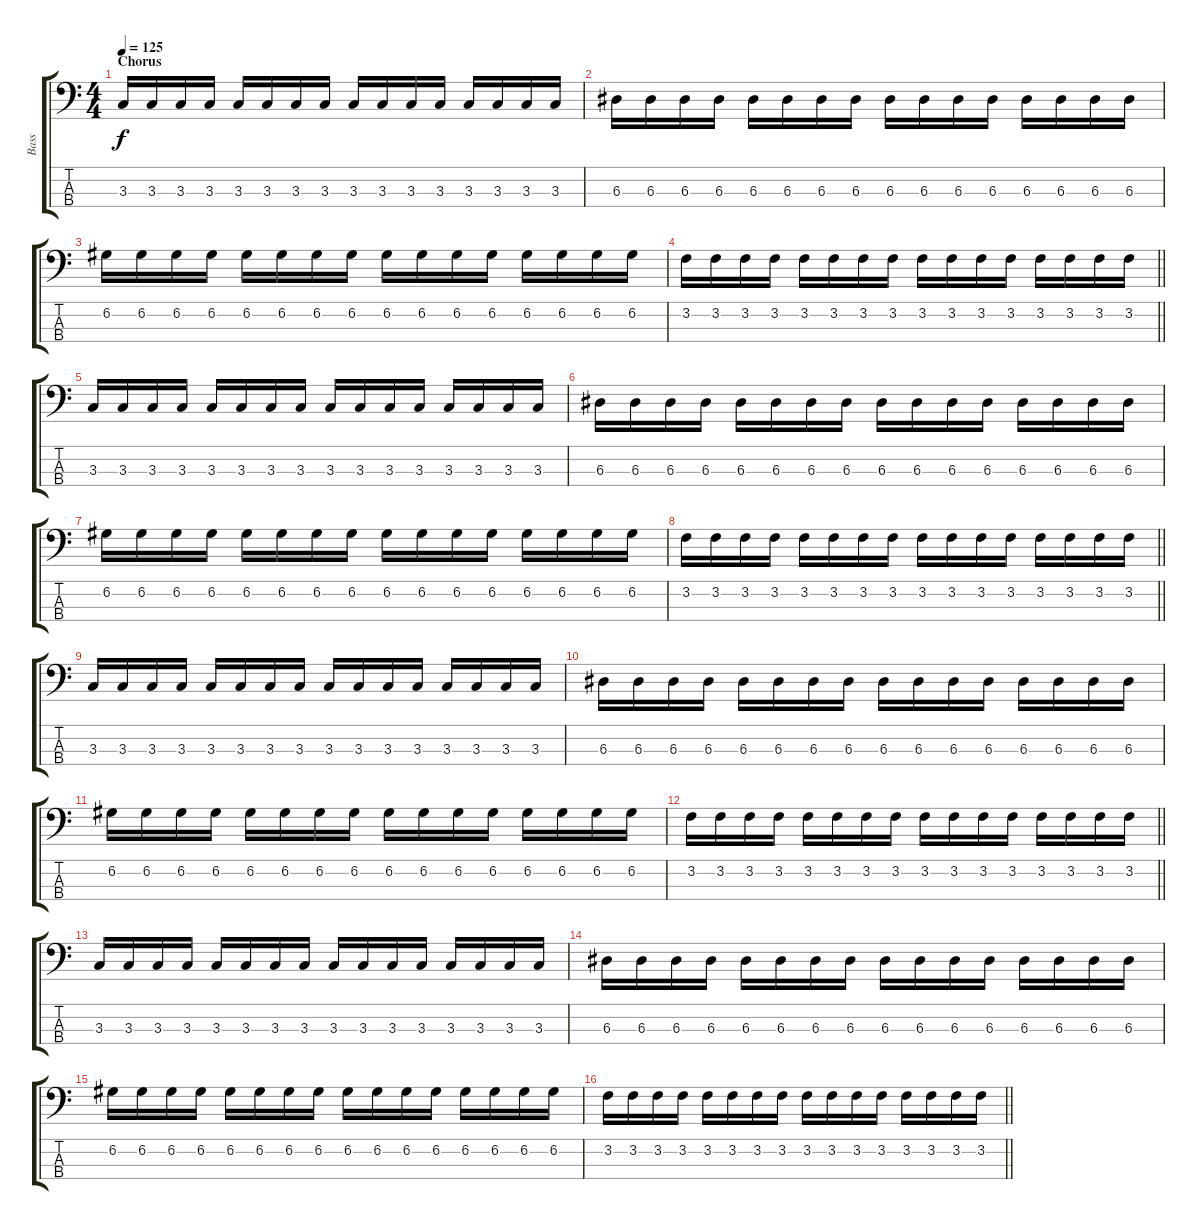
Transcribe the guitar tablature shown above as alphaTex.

\track ("Bass" "Bass") {instrument electricbassfinger}
\staff {score tabs}
\tuning (G2 D2 A1 E1) {hide}
\ts (4 4)
\section ("" "Chorus")
\tempo 125
\clef f4
\ks c
3.3.16{dy f} 3.3.16 3.3.16 3.3.16 3.3.16 3.3.16 3.3.16 3.3.16 3.3.16 3.3.16 3.3.16 3.3.16 3.3.16 3.3.16 3.3.16 3.3.16 |
6.3.16 6.3.16 6.3.16 6.3.16 6.3.16 6.3.16 6.3.16 6.3.16 6.3.16 6.3.16 6.3.16 6.3.16 6.3.16 6.3.16 6.3.16 6.3.16 |
6.2.16 6.2.16 6.2.16 6.2.16 6.2.16 6.2.16 6.2.16 6.2.16 6.2.16 6.2.16 6.2.16 6.2.16 6.2.16 6.2.16 6.2.16 6.2.16 |
\barLineRight lightlight
3.2.16 3.2.16 3.2.16 3.2.16 3.2.16 3.2.16 3.2.16 3.2.16 3.2.16 3.2.16 3.2.16 3.2.16 3.2.16 3.2.16 3.2.16 3.2.16 |
3.3.16 3.3.16 3.3.16 3.3.16 3.3.16 3.3.16 3.3.16 3.3.16 3.3.16 3.3.16 3.3.16 3.3.16 3.3.16 3.3.16 3.3.16 3.3.16 |
6.3.16 6.3.16 6.3.16 6.3.16 6.3.16 6.3.16 6.3.16 6.3.16 6.3.16 6.3.16 6.3.16 6.3.16 6.3.16 6.3.16 6.3.16 6.3.16 |
6.2.16 6.2.16 6.2.16 6.2.16 6.2.16 6.2.16 6.2.16 6.2.16 6.2.16 6.2.16 6.2.16 6.2.16 6.2.16 6.2.16 6.2.16 6.2.16 |
\barLineRight lightlight
3.2.16 3.2.16 3.2.16 3.2.16 3.2.16 3.2.16 3.2.16 3.2.16 3.2.16 3.2.16 3.2.16 3.2.16 3.2.16 3.2.16 3.2.16 3.2.16 |
3.3.16 3.3.16 3.3.16 3.3.16 3.3.16 3.3.16 3.3.16 3.3.16 3.3.16 3.3.16 3.3.16 3.3.16 3.3.16 3.3.16 3.3.16 3.3.16 |
6.3.16 6.3.16 6.3.16 6.3.16 6.3.16 6.3.16 6.3.16 6.3.16 6.3.16 6.3.16 6.3.16 6.3.16 6.3.16 6.3.16 6.3.16 6.3.16 |
6.2.16 6.2.16 6.2.16 6.2.16 6.2.16 6.2.16 6.2.16 6.2.16 6.2.16 6.2.16 6.2.16 6.2.16 6.2.16 6.2.16 6.2.16 6.2.16 |
\barLineRight lightlight
3.2.16 3.2.16 3.2.16 3.2.16 3.2.16 3.2.16 3.2.16 3.2.16 3.2.16 3.2.16 3.2.16 3.2.16 3.2.16 3.2.16 3.2.16 3.2.16 |
3.3.16 3.3.16 3.3.16 3.3.16 3.3.16 3.3.16 3.3.16 3.3.16 3.3.16 3.3.16 3.3.16 3.3.16 3.3.16 3.3.16 3.3.16 3.3.16 |
6.3.16 6.3.16 6.3.16 6.3.16 6.3.16 6.3.16 6.3.16 6.3.16 6.3.16 6.3.16 6.3.16 6.3.16 6.3.16 6.3.16 6.3.16 6.3.16 |
6.2.16 6.2.16 6.2.16 6.2.16 6.2.16 6.2.16 6.2.16 6.2.16 6.2.16 6.2.16 6.2.16 6.2.16 6.2.16 6.2.16 6.2.16 6.2.16 |
\barLineRight lightlight
3.2.16 3.2.16 3.2.16 3.2.16 3.2.16 3.2.16 3.2.16 3.2.16 3.2.16 3.2.16 3.2.16 3.2.16 3.2.16 3.2.16 3.2.16 3.2.16
